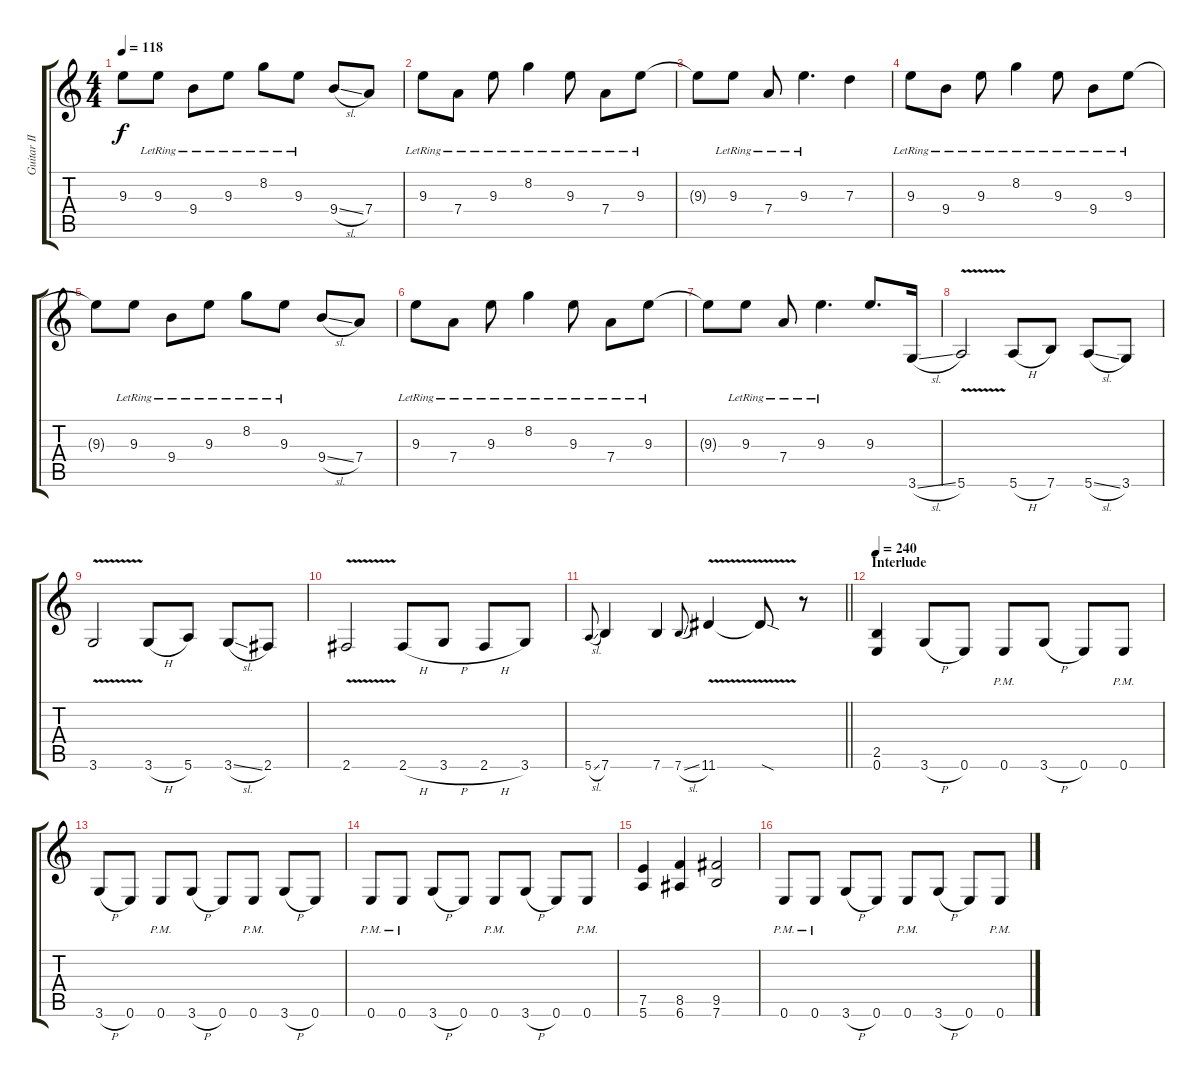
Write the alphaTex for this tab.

\track ("Guitar II" "Guitar II") {instrument overdrivenguitar}
\staff {score tabs}
\tuning (E4 B3 G3 D3 A2 E2) {hide}
\ts (4 4)
\tempo 118
\clef g2
\ks c
9.3{t}.8{dy f} 9.3{lr}.8 9.4{lr}.8 9.3{lr}.8 8.2{lr}.8 9.3{lr}.8 9.4{sl}.8 7.4.8 |
9.3{lr}.8 7.4{lr}.8 9.3{lr}.8 8.2{lr}.4 9.3{lr}.8 7.4{lr}.8 9.3{lr}.8 |
9.3{t}.8 9.3{lr}.8 7.4{lr}.8 9.3{lr}.4{d} 7.3.4 |
9.3{lr}.8 9.4{lr}.8 9.3{lr}.8 8.2{lr}.4 9.3{lr}.8 9.4{lr}.8 9.3{lr}.8 |
9.3{t}.8 9.3{lr}.8 9.4{lr}.8 9.3{lr}.8 8.2{lr}.8 9.3{lr}.8 9.4{sl}.8 7.4.8 |
9.3{lr}.8 7.4{lr}.8 9.3{lr}.8 8.2{lr}.4 9.3{lr}.8 7.4{lr}.8 9.3{lr}.8 |
9.3{t}.8 9.3{lr}.8 7.4{lr}.8 9.3{lr}.4{d} 9.3.8{d} 3.6{sl}.16{instrument overdrivenguitar} |
5.6{v}.2 5.6{h}.8 7.6.8 5.6{sl}.8 3.6.8 |
3.6{v}.2 3.6{h}.8 5.6.8 3.6{sl}.8 2.6.8 |
2.6{v}.2 2.6{h}.8 3.6{h}.8 2.6{h}.8 3.6.8 |
\barLineRight lightlight
5.6{sl}.8{gr onbeat} 7.6.4 7.6.4 7.6{sl}.8{gr onbeat} 11.6{v}.4 11.6{sod t}.8 r.8 |
\section ("" "Interlude")
\tempo 240
(2.5 0.6).4 3.6{h}.8 0.6.8 0.6{pm}.8 3.6{h}.8 0.6.8 0.6{pm}.8 |
3.6{h}.8 0.6.8 0.6{pm}.8 3.6{h}.8 0.6.8 0.6{pm}.8 3.6{h}.8 0.6.8 |
0.6{pm}.8 0.6{pm}.8 3.6{h}.8 0.6.8 0.6{pm}.8 3.6{h}.8 0.6.8 0.6{pm}.8 |
(7.5 5.6).4 (8.5 6.6).4 (9.5 7.6).2 |
0.6{pm}.8 0.6{pm}.8 3.6{h}.8 0.6.8 0.6{pm}.8 3.6{h}.8 0.6.8 0.6{pm}.8
